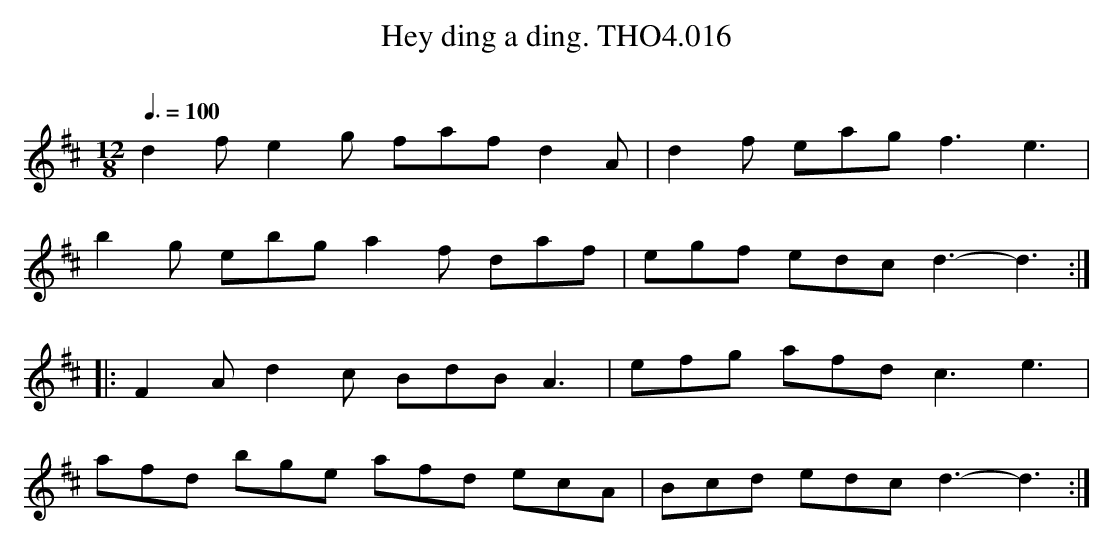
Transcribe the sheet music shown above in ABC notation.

X:1
T:Hey ding a ding. THO4.016
O:
M:12/8
L:1/8
Q:3/8=100
K:D
d2 f e2 g faf d2 A|d2 f eag f3 e3|
b2 g ebg a2 f daf|egf edc d3-d3:|
|:F2 A d2 c BdB A3|efg afd c3e3|
afd bge afd ecA|Bcd edc d3-d3:|
